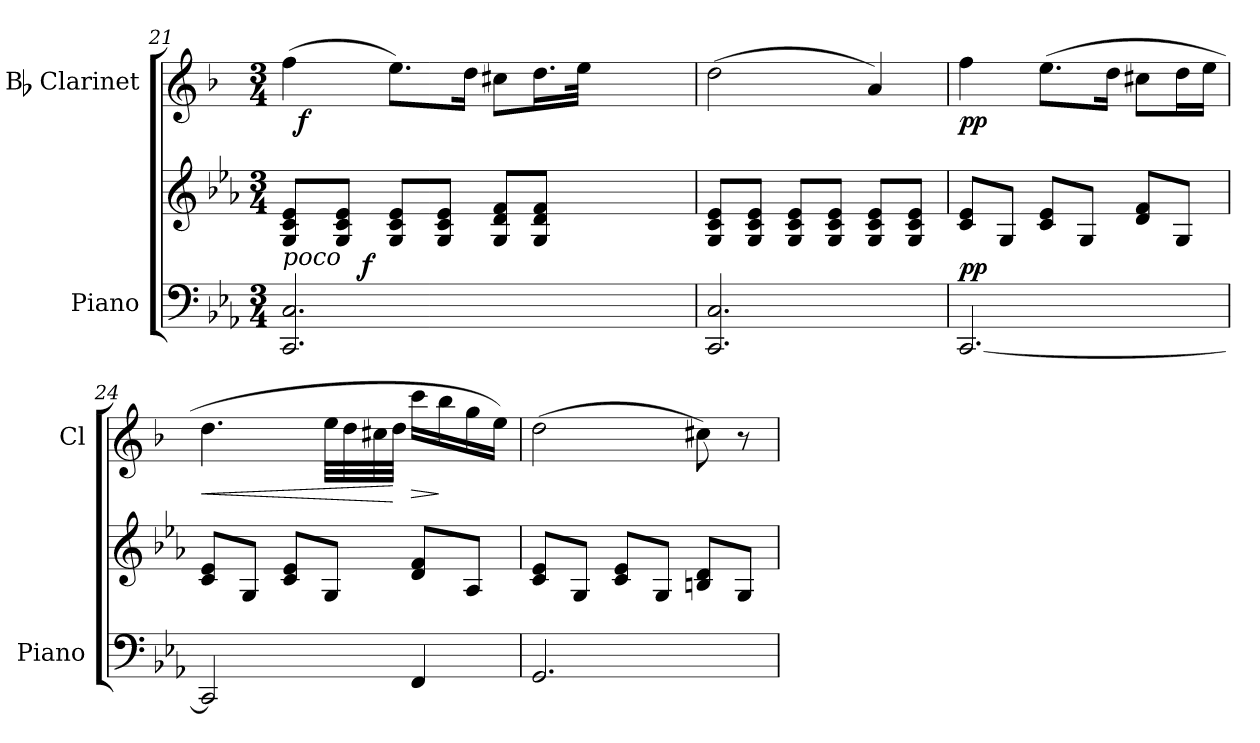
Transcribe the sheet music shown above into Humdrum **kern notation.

**kern	**kern	**dynam	**kern	**dynam
*part2	*part2	*part2	*part1	*part1
*staff3	*staff2	*staff2/3	*staff1	*staff1
*I"Piano	*	*	*I"Bb Clarinet	*
*I'Piano	*	*	*I'Cl	*
!!LO:LB:g=z
*clefF4	*clefG2	*	*clefG2	*
*	*	*	*ITrd1c2	*
*k[b-e-a-]	*k[b-e-a-]	*	*k[b-e-a-]	*
*E-:	*E-:	*	*E-:	*
*M3/4	*M3/4	*	*M3/4	*
=21	=21	=21	=21	=21
*^	*	*	*^	*
!LO:TX:a:i:t=poco	!	!	!	!	!	!
2.CC/ 2.C/	8.ryy	8G/ 8c/ 8e-/L	.	(>4ee-\	128ryy	.
.	.	.	.	.	256ryy	.
.	.	.	.	.	512ryy	.
.	.	.	.	.	1024ryy	.
.	.	.	.	.	4096ryy	.
!	!	!	!	!	!	!LO:DY:b
.	.	.	.	.	2ryy	f
.	.	8G/ 8c/ 8e-/J	.	.	.	.
!	!	!	!LO:DY:a=2	!	!	!
.	2ryy	.	f	.	.	.
.	.	8G/ 8c/ 8e-/L	.	8.dd\L)	.	.
.	.	8G/ 8c/ 8e-/J	.	.	.	.
.	.	.	.	16cc\Jk	.	.
.	.	8G/ 8d/ 8f/L	.	8bn\L	.	.
.	.	.	.	.	8ryy	.
.	.	8G/ 8d/ 8f/J	.	16.cc\L	.	.
.	.	.	.	.	16ryy	.
.	16ryy	.	.	.	.	.
.	.	.	.	.	32ryy	.
.	.	.	.	32dd\JJk	.	.
.	.	.	.	.	64ryy	.
.	.	.	.	.	2048.ryy	.
*v	*v	*	*	*v	*v	*
=22	=22	=22	=22	=22
2.CC/ 2.C/	8G/ 8c/ 8e-/L	.	(>2cc\	.
.	8G/ 8c/ 8e-/J	.	.	.
.	8G/ 8c/ 8e-/L	.	.	.
.	8G/ 8c/ 8e-/J	.	.	.
.	8G/ 8c/ 8e-/L	.	4g/)	.
.	8G/ 8c/ 8e-/J	.	.	.
=23	=23	=23	=23	=23
!	!	!LO:DY:a=2	!	!LO:DY:b
[2.CC/	8c/ 8e-/L	pp	4ee-\	pp
.	8G/J	.	.	.
.	8c/ 8e-/L	.	(>8.dd\L	.
.	8G/J	.	.	.
.	.	.	16cc\Jk	.
.	8d/ 8f/L	.	8bn\L	.
.	8G/J	.	16cc\L	.
.	.	.	16dd\JJ	.
=24	=24	=24	=24	=24
!	!	!	!	!LO:HP:b
2CC/]	8c/ 8e-/L	.	4.cc\	<
.	8G/J	.	.	.
.	8c/ 8e-/L	.	.	.
.	8G/J	.	32dd\LLL	.
.	.	.	32cc\	.
.	.	.	32bn\	.
.	.	.	32cc\JJJ	[
!	!	!	!	!LO:HP:b
4FF/	8d/ 8f/L	.	16bb-\LL	>
.	.	.	16aa-\	]
.	8A-/J	.	16ff\	.
.	.	.	16dd\JJ)	.
=25	=25	=25	=25	=25
2.GG/	8c/ 8e-/L	.	(>2cc\	.
.	8G/J	.	.	.
.	8c/ 8e-/L	.	.	.
.	8G/J	.	.	.
.	8Bn/ 8d/L	.	8bn\)	.
.	8G/J	.	8r	.
=	=	=	=	=
*-	*-	*-	*-	*-
